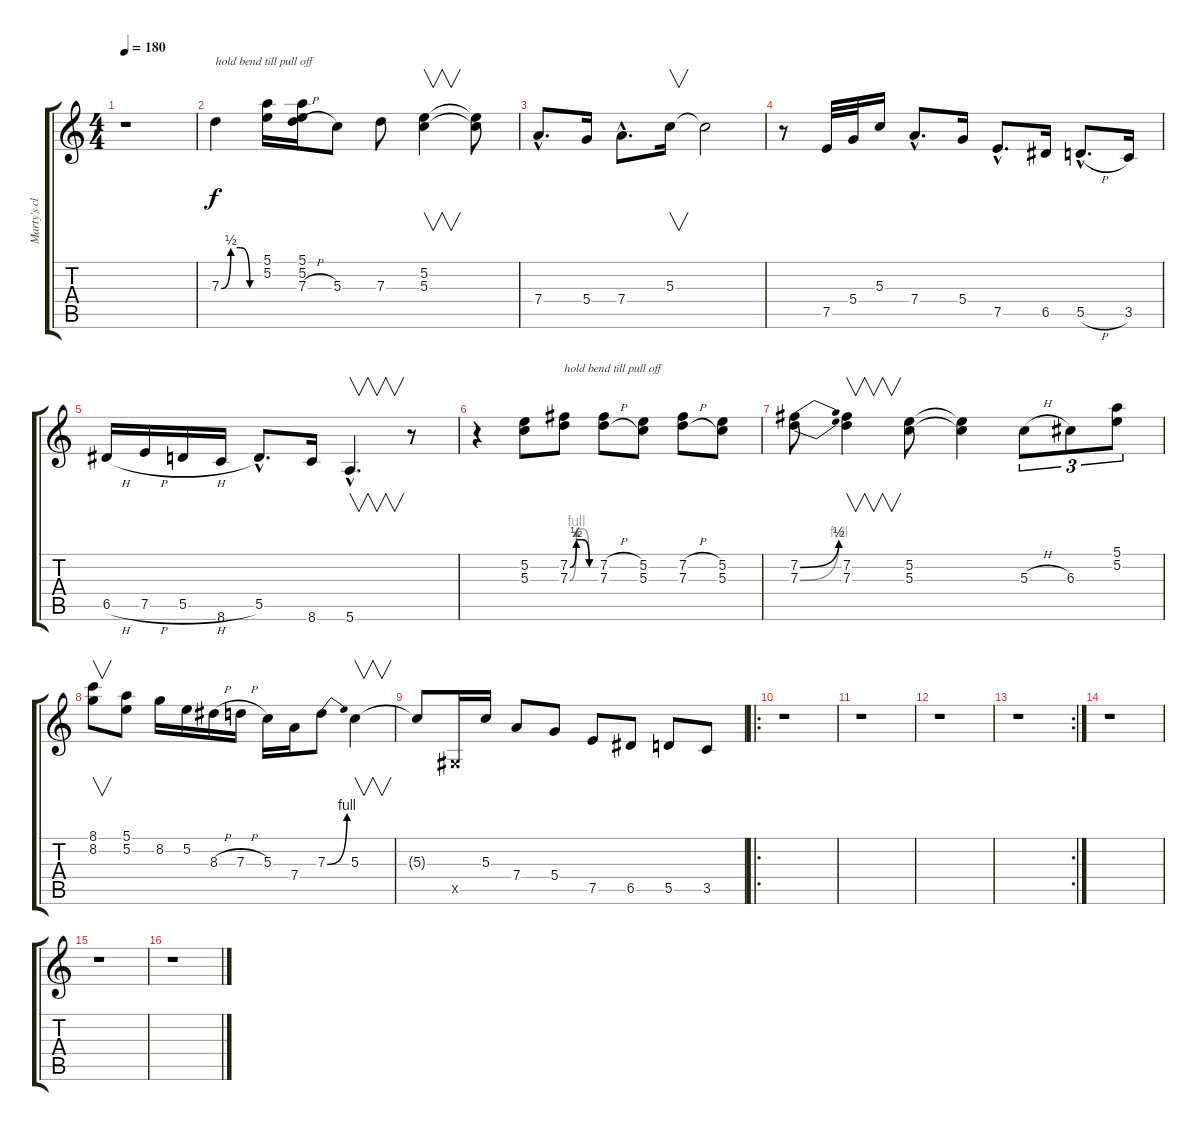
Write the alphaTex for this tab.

\track ("Marty's clean solo" "Marty's cl") {instrument electricguitarclean}
\staff {score tabs}
\tuning (E4 B3 G3 D3 A2 E2) {hide}
\ts (4 4)
\tempo 180
\clef g2
\ks c
r.1{dy f} |
7.3{be (custom 0 0 15 2 30 2 45 0 60 0)}.4{txt "hold bend till pull off"} (5.1 5.2).16 (5.1 5.2 7.3{h}).16 5.3.8 7.3.8 (5.2 5.3).4{v} (5.2{t} 5.3{t}).8 |
7.4{hac}.8{d} 5.4.16 7.4{hac}.8{d} 5.3.16{v} 5.3{t}.2 |
r.8 7.5.32 5.4.32 5.3.16 7.4{hac}.8{d} 5.4.16 7.5{hac}.8{d} 6.5.16 5.5{h hac}.8{d} 3.5.16 |
6.5{h}.16 7.5{h}.16 5.5{h}.16 8.6.16 5.5{hac}.8{d} 8.6.16 5.6{hac}.4{v d} r.8 |
r.4 (5.2 5.3).8 (7.2{be (custom 0 0 15 2 30 2 45 0 60 0)} 7.3{be (custom 0 0 15 4 30 4 45 0 60 0)}).8{txt "hold bend till pull off"} (7.2{h} 7.3{h}).8 (5.2 5.3).8 (7.2{h} 7.3{h}).8 (5.2 5.3).8 |
(7.2{be (bend 0 0 60 2)} 7.3{be (bend 0 0 60 4)}).8 (7.2 7.3).4{v} (5.2 5.3).8 (5.2{t} 5.3{t}).4 5.3{h}.8{tu (3 2)} 6.3.8{tu (3 2)} (5.1 5.2).8{tu (3 2)} |
(8.1 8.2).8{v} (5.1 5.2).8 8.2.16 5.2.16 8.3{h}.16 7.3{h}.16 5.3.16 7.4.16 7.3{be (bend 0 0 60 4)}.8 5.3.4{v} |
5.3{t}.8 -1.5{x}.16 5.3.16 7.4.8 5.4.8 7.5.8 6.5.8 5.5.8 3.5.8 |
\ro
r.1 |
r.1 |
r.1 |
\rc 2
r.1 |
r.1 |
r.1 |
r.1
